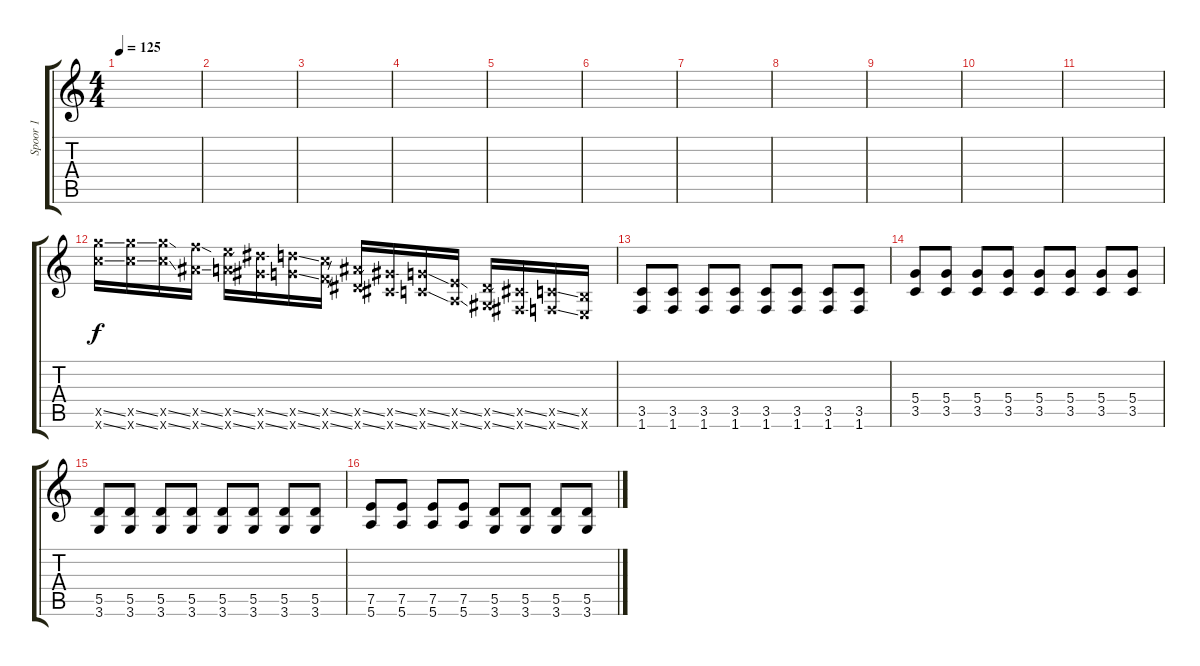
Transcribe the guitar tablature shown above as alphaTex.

\track ("Spoor 1" "Spoor 1") {instrument distortionguitar}
\staff {score tabs}
\tuning (E4 B3 G3 D3 A2 E2) {hide}
\ts (4 4)
\tempo 125
\clef g2
\ks c
|
|
|
|
|
|
|
|
|
|
|
(22.5{ss x} 20.6{ss x}).16 (22.5{ss x} 20.6{ss x}).16 (22.5{ss x} 20.6{ss x}).16 (20.5{ss x} 18.6{ss x}).16 (19.5{ss x} 17.6{ss x}).16 (18.5{ss x} 16.6{ss x}).16 (17.5{ss x} 15.6{ss x}).16 (15.5{ss x} 13.6{ss x}).16 (13.5{ss x} 11.6{ss x}).16 (11.5{ss x} 9.6{ss x}).16 (10.5{ss x} 8.6{ss x}).16 (7.5{ss x} 5.6{ss x}).16 (6.5{ss x} 4.6{ss x}).16 (4.5{ss x} 2.6{ss x}).16 (3.5{ss x} 1.6{ss x}).16 (2.5{x} 0.6{x}).16 |
(3.5 1.6).8 (3.5 1.6).8 (3.5 1.6).8 (3.5 1.6).8 (3.5 1.6).8 (3.5 1.6).8 (3.5 1.6).8 (3.5 1.6).8 |
(5.4 3.5).8 (5.4 3.5).8 (5.4 3.5).8 (5.4 3.5).8 (5.4 3.5).8 (5.4 3.5).8 (5.4 3.5).8 (5.4 3.5).8 |
(5.5 3.6).8 (5.5 3.6).8 (5.5 3.6).8 (5.5 3.6).8 (5.5 3.6).8 (5.5 3.6).8 (5.5 3.6).8 (5.5 3.6).8 |
(7.5 5.6).8 (7.5 5.6).8 (7.5 5.6).8 (7.5 5.6).8 (5.5 3.6).8 (5.5 3.6).8 (5.5 3.6).8 (5.5 3.6).8
